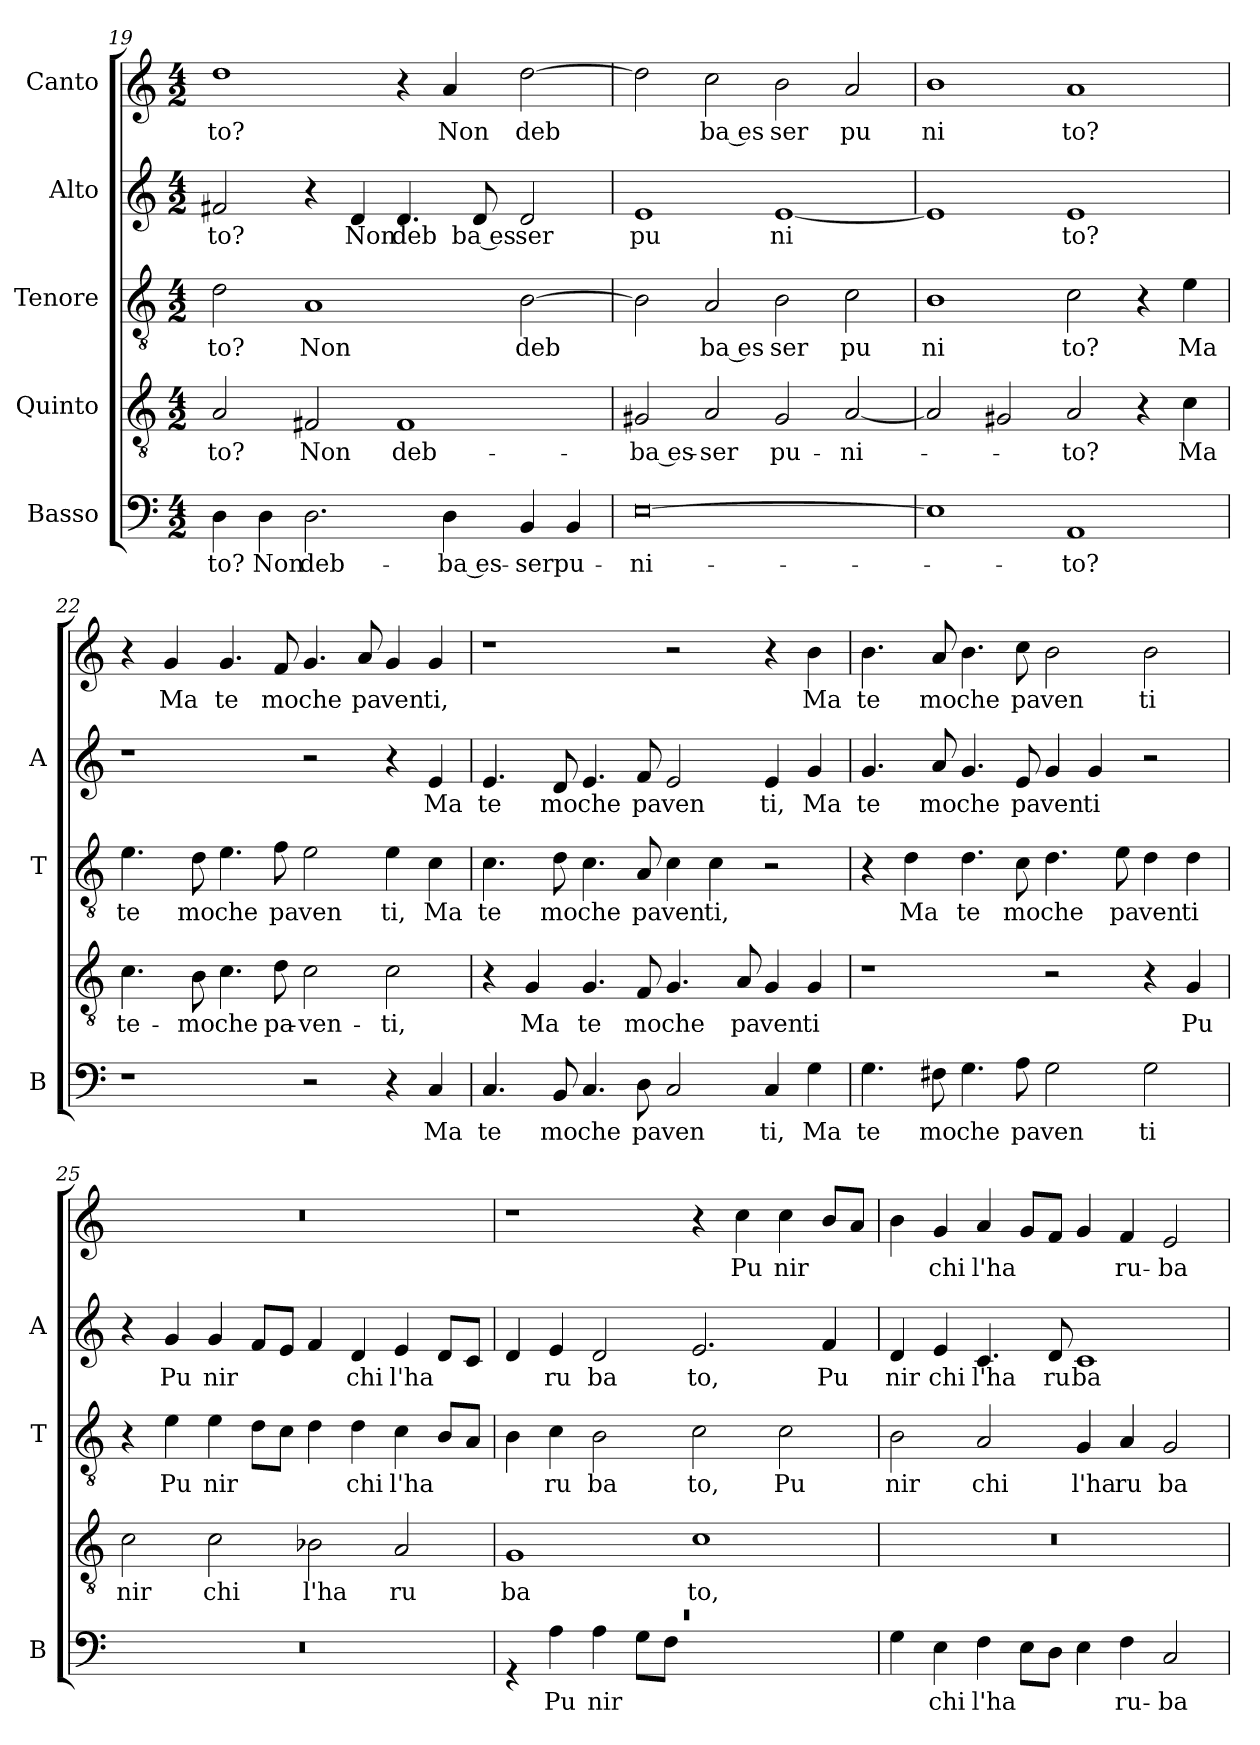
**kern	**text	**kern	**text	**kern	**text	**kern	**text	**kern	**text
*part5	*part5	*part4	*part4	*part3	*part3	*part2	*part2	*part1	*part1
*staff5	*staff5	*staff4	*staff4	*staff3	*staff3	*staff2	*staff2	*staff1	*staff1
*I"Basso	*	*I"Quinto	*	*I"Tenore	*	*I"Alto	*	*I"Canto	*
*I'B	*	*	*	*I'T	*	*I'A	*	*	*
*clefF4	*	*clefGv2	*	*clefGv2	*	*clefG2	*	*clefG2	*
*M4/2	*	*M4/2	*	*M4/2	*	*M4/2	*	*M4/2	*
=19	=19	=19	=19	=19	=19	=19	=19	=19	=19
!	!LO:LY:b	!	!LO:LY:b	!	!LO:LY:b	!	!LO:LY:b	!	!LO:LY:b
4D\	-to?	2A/	-to?	2d\	to?	2f#X/	to?	1dd	to?
!	!LO:LY:b	!	!	!	!	!	!	!	!
4D\	Non	.	.	.	.	.	.	.	.
!	!LO:LY:b	!	!LO:LY:b	!	!LO:LY:b	!	!	!	!
2.D\	deb-	2F#X/	Non	1A	Non	4r	.	.	.
!	!	!	!	!	!	!	!LO:LY:b	!	!
.	.	.	.	.	.	4d/	Non	.	.
!	!	!	!LO:LY:b	!	!	!	!LO:LY:b	!	!
.	.	1F#	deb-	.	.	4.d/	deb	4r	.
!	!LO:LY:b	!	!	!	!	!	!	!	!LO:LY:b
4D\	ba es-	.	.	.	.	.	.	4a/	Non
!	!	!	!	!	!	!	!LO:LY:b	!	!
.	.	.	.	.	.	8d/	ba es	.	.
!	!LO:LY:b	!	!	!	!LO:LY:b	!	!LO:LY:b	!	!LO:LY:b
4BB/	-serpu-	.	.	[2B\	deb	2d/	ser	[2dd\	deb
4BB/	.	.	.	.	.	.	.	.	.
=20	=20	=20	=20	=20	=20	=20	=20	=20	=20
!	!LO:LY:b	!	!LO:LY:b	!	!	!	!LO:LY:b	!	!
[0E	-ni-	2G#X/	ba es-	2B\]	.	1e	pu	2dd\]	.
!	!	!	!LO:LY:b	!	!LO:LY:b	!	!	!	!LO:LY:b
.	.	2A/	-ser	2A/	ba es	.	.	2cc\	ba es
!	!	!	!LO:LY:b	!	!LO:LY:b	!	!LO:LY:b	!	!LO:LY:b
.	.	2G#/	pu-	2B\	ser	[1e	ni	2b\	ser
!	!	!	!LO:LY:b	!	!LO:LY:b	!	!	!	!LO:LY:b
.	.	[2A/	-ni-	2c\	pu	.	.	2a/	pu
=21	=21	=21	=21	=21	=21	=21	=21	=21	=21
!	!	!	!	!	!LO:LY:b	!	!	!	!LO:LY:b
1E]	.	2A/]	.	1B	ni	1e]	.	1b	ni
.	.	2G#X/	.	.	.	.	.	.	.
!	!LO:LY:b	!	!LO:LY:b	!	!LO:LY:b	!	!LO:LY:b	!	!LO:LY:b
1AA	-to?	2A/	-to?	2c\	to?	1e	to?	1a	to?
.	.	4r	.	4r	.	.	.	.	.
!	!	!	!LO:LY:b	!	!LO:LY:b	!	!	!	!
.	.	4c\	Ma	4e\	Ma	.	.	.	.
=22	=22	=22	=22	=22	=22	=22	=22	=22	=22
!	!	!	!LO:LY:b	!	!LO:LY:b	!	!	!	!
1r	.	4.c\	te-	4.e\	te	1r	.	4r	.
!	!	!	!	!	!	!	!	!	!LO:LY:b
.	.	.	.	.	.	.	.	4g/	Ma
!	!	!	!LO:LY:b	!	!LO:LY:b	!	!	!	!
.	.	8B\	-mo	8d\	mo	.	.	.	.
!	!	!	!LO:LY:b	!	!LO:LY:b	!	!	!	!LO:LY:b
.	.	4.c\	che	4.e\	che	.	.	4.g/	te
!	!	!	!LO:LY:b	!	!LO:LY:b	!	!	!	!LO:LY:b
.	.	8d\	pa-	8f\	pa	.	.	8f/	mo
!	!	!	!LO:LY:b	!	!LO:LY:b	!	!	!	!LO:LY:b
2r	.	2c\	-ven-	2e\	ven	2r	.	4.g/	che
!	!	!	!	!	!	!	!	!	!LO:LY:b
.	.	.	.	.	.	.	.	8a/	pa
!	!	!	!LO:LY:b	!	!LO:LY:b	!	!	!	!LO:LY:b
4r	.	2c\	-ti,	4e\	ti,	4r	.	4g/	ven
!	!LO:LY:b	!	!	!	!LO:LY:b	!	!LO:LY:b	!	!LO:LY:b
4C/	Ma	.	.	4c\	Ma	4e/	Ma	4g/	ti,
!!LO:LB:g=z
=23	=23	=23	=23	=23	=23	=23	=23	=23	=23
!	!LO:LY:b	!	!	!	!LO:LY:b	!	!LO:LY:b	!	!
4.C/	te	4r	.	4.c\	te	4.e/	te	1r	.
!	!	!	!LO:LY:b	!	!	!	!	!	!
.	.	4G/	Ma	.	.	.	.	.	.
!	!LO:LY:b	!	!	!	!LO:LY:b	!	!LO:LY:b	!	!
8BB/	mo	.	.	8d\	mo	8d/	mo	.	.
!	!LO:LY:b	!	!LO:LY:b	!	!LO:LY:b	!	!LO:LY:b	!	!
4.C/	che	4.G/	te	4.c\	che	4.e/	che	.	.
!	!LO:LY:b	!	!LO:LY:b	!	!LO:LY:b	!	!LO:LY:b	!	!
8D\	pa	8F/	mo	8A/	pa	8f/	pa	.	.
!	!LO:LY:b	!	!LO:LY:b	!	!LO:LY:b	!	!LO:LY:b	!	!
2C/	ven	4.G/	che	4c\	ven	2e/	ven	2r	.
!	!	!	!	!	!LO:LY:b	!	!	!	!
.	.	.	.	4c\	ti,	.	.	.	.
!	!	!	!LO:LY:b	!	!	!	!	!	!
.	.	8A/	pa	.	.	.	.	.	.
!	!LO:LY:b	!	!LO:LY:b	!	!	!	!LO:LY:b	!	!
4C/	ti,	4G/	ven	2r	.	4e/	ti,	4r	.
!	!LO:LY:b	!	!LO:LY:b	!	!	!	!LO:LY:b	!	!LO:LY:b
4G\	Ma	4G/	ti	.	.	4g/	Ma	4b\	Ma
=24	=24	=24	=24	=24	=24	=24	=24	=24	=24
!	!LO:LY:b	!	!	!	!	!	!LO:LY:b	!	!LO:LY:b
4.G\	te	1r	.	4r	.	4.g/	te	4.b\	te
!	!	!	!	!	!LO:LY:b	!	!	!	!
.	.	.	.	4d\	Ma	.	.	.	.
!	!LO:LY:b	!	!	!	!	!	!LO:LY:b	!	!LO:LY:b
8F#X\	mo	.	.	.	.	8a/	mo	8a/	mo
!	!LO:LY:b	!	!	!	!LO:LY:b	!	!LO:LY:b	!	!LO:LY:b
4.G\	che	.	.	4.d\	te	4.g/	che	4.b\	che
!	!LO:LY:b	!	!	!	!LO:LY:b	!	!LO:LY:b	!	!LO:LY:b
8A\	pa	.	.	8c\	mo	8e/	pa	8cc\	pa
!	!LO:LY:b	!	!	!	!LO:LY:b	!	!LO:LY:b	!	!LO:LY:b
2G\	ven	2r	.	4.d\	che	4g/	ven	2b\	ven
!	!	!	!	!	!	!	!LO:LY:b	!	!
.	.	.	.	.	.	4g/	ti	.	.
!	!	!	!	!	!LO:LY:b	!	!	!	!
.	.	.	.	8e\	pa	.	.	.	.
!	!LO:LY:b	!	!	!	!LO:LY:b	!	!	!	!LO:LY:b
2G\	ti	4r	.	4d\	ven	2r	.	2b\	ti
!	!	!	!LO:LY:b	!	!LO:LY:b	!	!	!	!
.	.	4G/	Pu	4d\	ti	.	.	.	.
=25	=25	=25	=25	=25	=25	=25	=25	=25	=25
!	!	!	!LO:LY:b	!	!	!	!	!	!
0r	.	2c\	nir	4r	.	4r	.	0r	.
!	!	!	!	!	!LO:LY:b	!	!LO:LY:b	!	!
.	.	.	.	4e\	Pu	4g/	Pu	.	.
!	!	!	!LO:LY:b	!	!LO:LY:b	!	!LO:LY:b	!	!
.	.	2c\	chi	4e\	nir	4g/	nir	.	.
.	.	.	.	8dL	.	8fL	.	.	.
.	.	.	.	8cJ	.	8eJ	.	.	.
!	!	!	!LO:LY:b	!	!	!	!	!	!
.	.	2B-X\	l'ha	4d\	.	4f/	.	.	.
!	!	!	!	!	!LO:LY:b	!	!LO:LY:b	!	!
.	.	.	.	4d\	chi	4d/	chi	.	.
!	!	!	!LO:LY:b	!	!LO:LY:b	!	!LO:LY:b	!	!
.	.	2A/	ru	4c\	l'ha	4e/	l'ha	.	.
.	.	.	.	8BL	.	8dL	.	.	.
.	.	.	.	8AJ	.	8cJ	.	.	.
=26	=26	=26	=26	=26	=26	=26	=26	=26	=26
*^	*	*	*	*	*	*	*	*	*
!	!	!	!	!LO:LY:b	!	!	!	!	!	!
0r	4r	.	1G	ba	4B\	.	4d/	.	1r	.
!	!	!LO:LY:b	!	!	!	!LO:LY:b	!	!LO:LY:b	!	!
.	4A\	Pu	.	.	4c\	ru	4e/	ru	.	.
!	!	!LO:LY:b	!	!	!	!LO:LY:b	!	!LO:LY:b	!	!
.	4A\	nir	.	.	2B\	ba	2d/	ba	.	.
.	8GL	.	.	.	.	.	.	.	.	.
.	8FJ	.	.	.	.	.	.	.	.	.
!	!	!	!	!LO:LY:b	!	!LO:LY:b	!	!LO:LY:b	!	!
.	1ryy	.	1c	to,	2c\	to,	2.e/	to,	4r	.
!	!	!	!	!	!	!	!	!	!	!LO:LY:b
.	.	.	.	.	.	.	.	.	4cc\	Pu
!	!	!	!	!	!	!LO:LY:b	!	!	!	!LO:LY:b
.	.	.	.	.	2c\	Pu	.	.	4cc\	nir
!	!	!	!	!	!	!	!	!LO:LY:b	!	!
.	.	.	.	.	.	.	4f/	Pu	8bL	.
.	.	.	.	.	.	.	.	.	8aJ	.
*v	*v	*	*	*	*	*	*	*	*	*
!!LO:PB:g=z
=27	=27	=27	=27	=27	=27	=27	=27	=27	=27
!	!	!	!	!	!LO:LY:b	!	!LO:LY:b	!	!
4G\	.	0r	.	2B\	nir	4d/	nir	4b\	.
!	!LO:LY:b	!	!	!	!	!	!LO:LY:b	!	!LO:LY:b
4E\	chi	.	.	.	.	4e/	chi	4g/	chi
!	!LO:LY:b	!	!	!	!LO:LY:b	!	!LO:LY:b	!	!LO:LY:b
4F\	l'ha	.	.	2A/	chi	4.c/	l'ha	4a/	l'ha
8EL	.	.	.	.	.	.	.	8gL	.
!	!	!	!	!	!	!	!LO:LY:b	!	!
8DJ	.	.	.	.	.	8d/	ru	8fJ	.
!	!	!	!	!	!LO:LY:b	!	!LO:LY:b	!	!
4E\	.	.	.	4G/	l'ha	1c	ba	4g/	.
!	!LO:LY:b	!	!	!	!LO:LY:b	!	!	!	!LO:LY:b
4F\	ru-	.	.	4A/	ru	.	.	4f/	ru-
!	!LO:LY:b	!	!	!	!LO:LY:b	!	!	!	!LO:LY:b
2C/	-ba-	.	.	2G/	ba	.	.	2e/	-ba-
=	=	=	=	=	=	=	=	=	=
*-	*-	*-	*-	*-	*-	*-	*-	*-	*-
